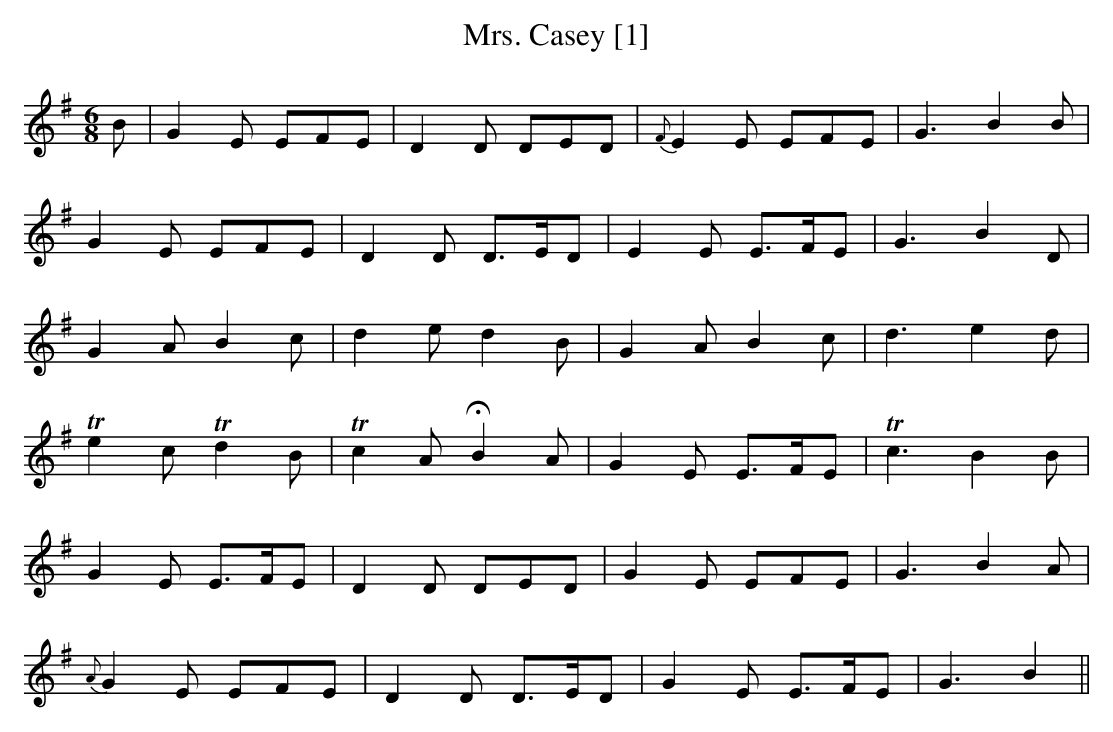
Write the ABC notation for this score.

X:1
T:Mrs. Casey [1]
M:6/8
L:1/8
K:Emin
B|G2E EFE|D2D DED|{F}E2E EFE|G3 B2B|
G2E EFE|D2D D>ED|E2E E>FE|G3 B2D|
G2A B2c|d2e d2B|G2A B2c|d3 e2d|
Te2c Td2B|Tc2A !fermata!B2A|G2E E>FE |Tc3 B2B|
G2E E>FE|D2D DED|G2E EFE|G3 B2A|
{A}G2E EFE|D2D D>ED|G2E E>FE|G3 B2||
